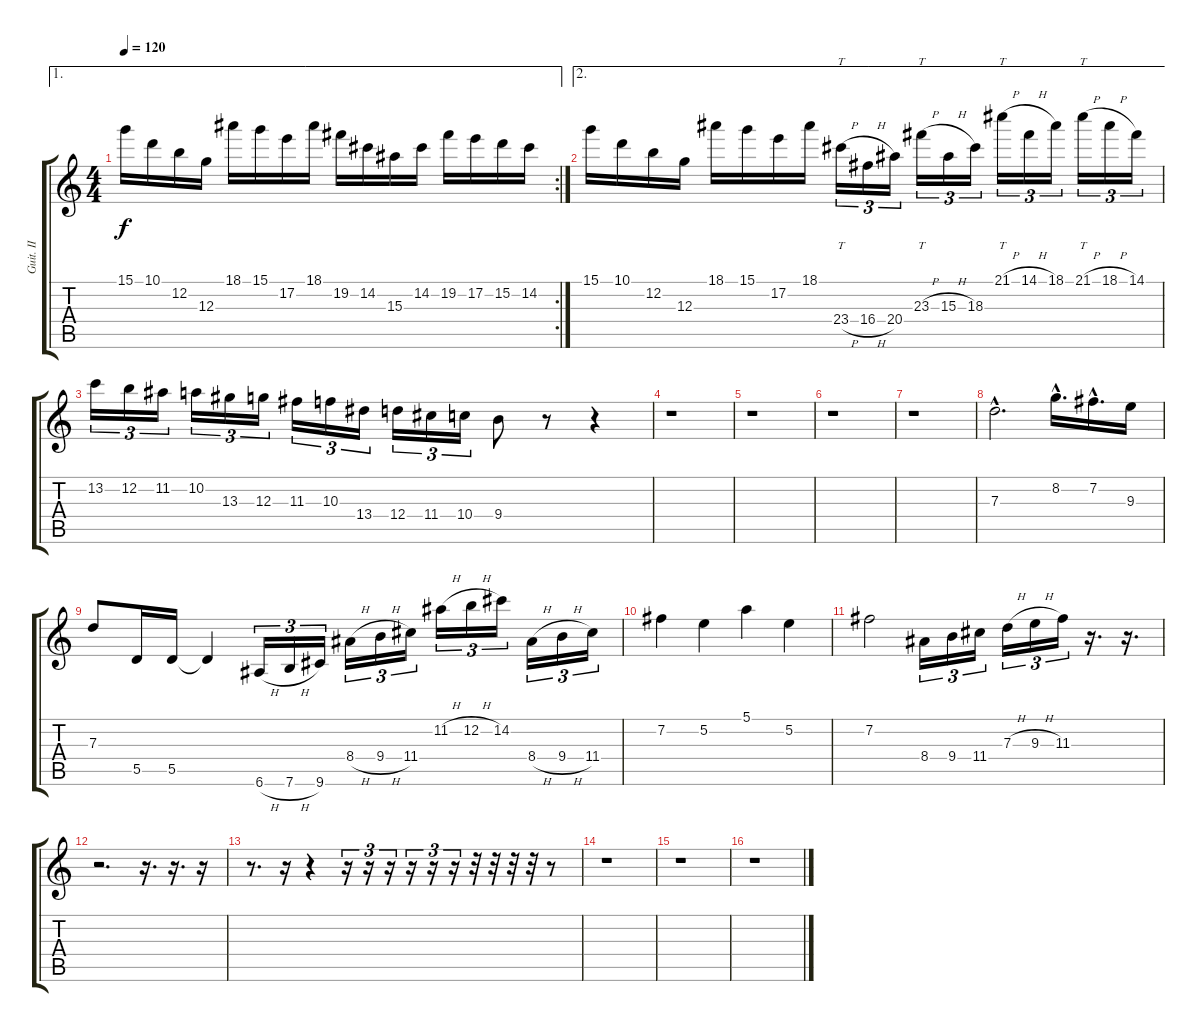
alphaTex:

\track ("Guit. II" "Guit. II") {instrument overdrivenguitar}
\staff {score tabs}
\tuning (E4 B3 G3 D3 A2 E2) {hide}
\ae 1
\rc 2
\ts (4 4)
\tempo 120
\clef g2
\ks c
15.1.16{dy f} 10.1.16 12.2.16 12.3.16 18.1.16 15.1.16 17.2.16 18.1.16 19.2.16 14.2.16 15.3.16 14.2.16 19.2.16 17.2.16 15.2.16 14.2.16 |
\ae 2
15.1.16 10.1.16 12.2.16 12.3.16 18.1.16 15.1.16 17.2.16 18.1.16 23.4{h}.16{tt tu (3 2)} 16.4{h}.16{tu (3 2)} 20.4.16{tu (3 2)} 23.3{h}.16{tt tu (3 2)} 15.3{h}.16{tu (3 2)} 18.3.16{tu (3 2)} 21.1{h}.16{tt tu (3 2)} 14.1{h}.16{tu (3 2)} 18.1.16{tu (3 2)} 21.1{h}.16{tt tu (3 2)} 18.1{h}.16{tu (3 2)} 14.1.16{tu (3 2)} |
13.2.16{tu (3 2)} 12.2.16{tu (3 2)} 11.2.16{tu (3 2)} 10.2.16{tu (3 2)} 13.3.16{tu (3 2)} 12.3.16{tu (3 2)} 11.3.16{tu (3 2)} 10.3.16{tu (3 2)} 13.4.16{tu (3 2)} 12.4.16{tu (3 2)} 11.4.16{tu (3 2)} 10.4.16{tu (3 2)} 9.4.8 r.8 r.4 |
r.1 |
r.1 |
r.1 |
r.1 |
7.3{hac}.2{d} 8.2{hac}.16{d} 7.2{hac}.16{d} 9.3.16 |
7.3.8 5.5.16 5.5.16 5.5{t}.4 6.6{h}.16{tu (3 2)} 7.6{h}.16{tu (3 2)} 9.6.16{tu (3 2)} 8.4{h}.16{tu (3 2)} 9.4{h}.16{tu (3 2)} 11.4.16{tu (3 2)} 11.2{h}.16{tu (3 2)} 12.2{h}.16{tu (3 2)} 14.2.16{tu (3 2)} 8.4{h}.16{tu (3 2)} 9.4{h}.16{tu (3 2)} 11.4.16{tu (3 2)} |
7.2.4 5.2.4 5.1.4 5.2.4 |
7.2.2 8.4.16{tu (3 2)} 9.4.16{tu (3 2)} 11.4.16{tu (3 2)} 7.3{h}.16{tu (3 2)} 9.3{h}.16{tu (3 2)} 11.3.16{tu (3 2)} r.16{d} r.16{d} |
r.2{d} r.16{d} r.16{d} r.16 |
r.8{d} r.16 r.4 r.16{tu (3 2)} r.16{tu (3 2)} r.16{tu (3 2)} r.16{tu (3 2)} r.16{tu (3 2)} r.16{tu (3 2)} r.32 r.32 r.32 r.32 r.8 |
r.1 |
r.1 |
r.1
